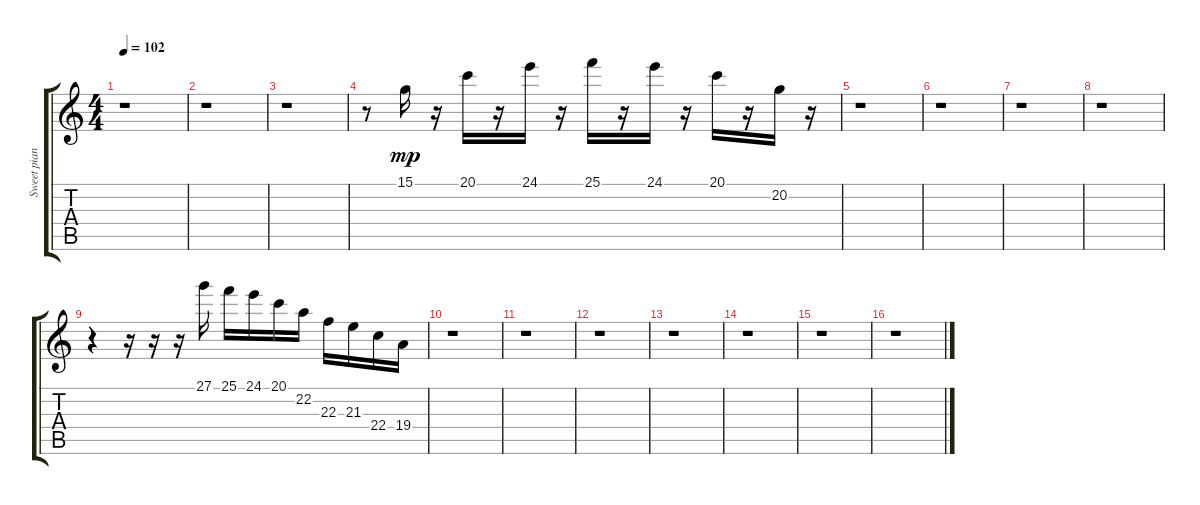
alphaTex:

\track ("Sweet piano" "Sweet pian") {instrument glockenspiel}
\staff {score tabs}
\tuning (E4 B3 G3 D3 A2 E2) {hide}
\ts (4 4)
\tempo 102
\clef g2
\ks c
r.1{dy mp} |
r.1 |
r.1 |
r.8 15.1.16 r.16 20.1.16 r.16 24.1.16 r.16 25.1.16 r.16 24.1.16 r.16 20.1.16 r.16 20.2.16 r.16 |
r.1 |
r.1 |
r.1 |
r.1 |
r.4 r.16 r.16 r.16 27.1.16 25.1.16 24.1.16 20.1.16 22.2.16 22.3.16 21.3.16 22.4.16 19.4.16 |
r.1 |
r.1 |
r.1 |
r.1 |
r.1 |
r.1 |
r.1
